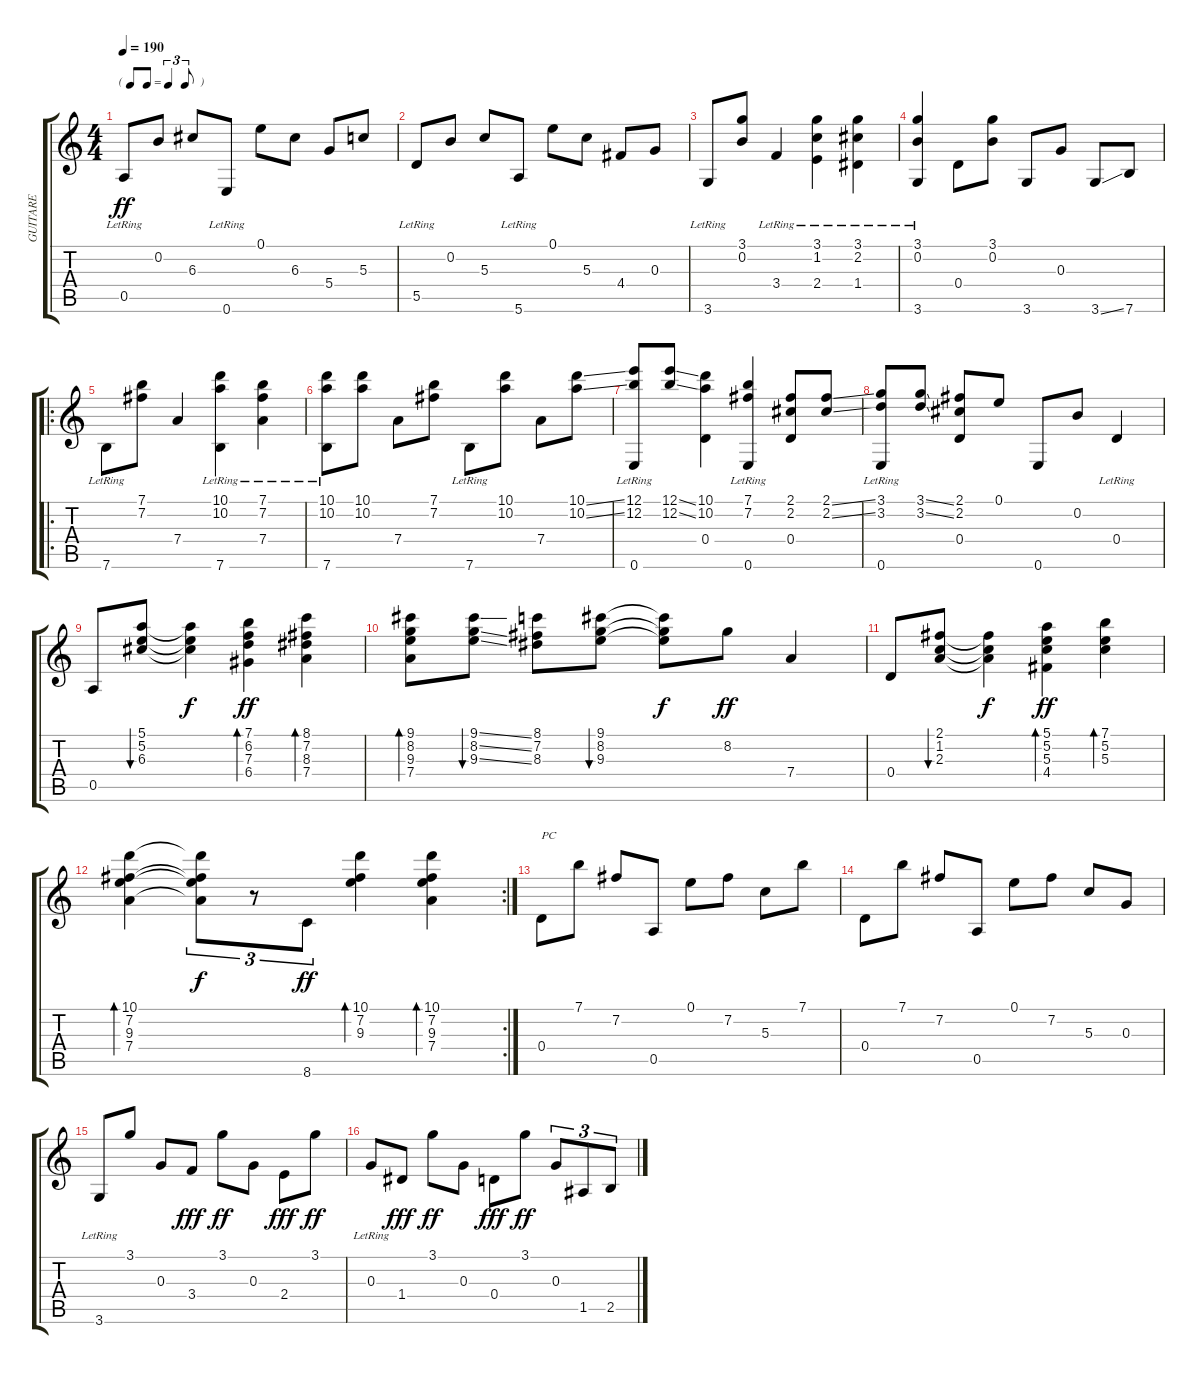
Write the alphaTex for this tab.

\track ("GUITARE" "GUITARE") {instrument acousticguitarsteel}
\staff {score tabs}
\tuning (E4 B3 G3 D3 A2 E2) {hide}
\ts (4 4)
\tf triplet8th
\tempo 190
\clef g2
\ks c
0.5{lr}.8{dy ff} 0.2.8 6.3.8 0.6{lr}.8 0.1.8 6.3.8 5.4.8 5.3.8 |
5.5{lr}.8 0.2.8 5.3.8 5.6{lr}.8 0.1.8 5.3.8 4.4.8 0.3.8 |
3.6{lr}.8 (3.1 0.2).8 3.4{lr}.4 (3.1 1.2 2.4{lr}).4 (3.1 2.2 1.4{lr}).4 |
(3.1 0.2 3.6{lr}).4 0.4.8 (3.1 0.2).8 3.6.8 0.3.8 3.6{ss}.8 7.6.8 |
\ro
7.6{lr}.8 (7.1 7.2).8 7.4.4 (10.1 10.2{lr} 7.6{lr}).4 (7.1 7.2{lr} 7.4{lr}).4 |
(10.1 10.2 7.6{lr}).8 (10.1 10.2).8 7.4.8 (7.1 7.2).8 7.6{lr}.8 (10.1 10.2).8 7.4.8 (10.1{ss} 10.2{ss}).8 |
(12.1 12.2 0.6{lr}).8 (12.1{ss} 12.2{ss}).8 (10.1 10.2 0.4).4 (7.1 7.2 0.6{lr}).4 (2.1 2.2 0.4).8 (2.1{ss} 2.2{ss}).8 |
(3.1 3.2 0.6{lr}).8 (3.1{ss} 3.2{ss}).8 (2.1 2.2 0.4).8 0.1.8 0.6.8 0.2.8 0.4{lr}.4 |
0.5.8 (5.1 5.2 6.3).8{bu 120} (5.1{t} 5.2{t} 6.3{t}).4{dy f} (7.1 6.2 7.3 6.4).4{bd 120 dy ff} (8.1 7.2 8.3 7.4).4{bd 120} |
(9.1 8.2 9.3 7.4).8{bd 120} (9.1{ss} 8.2{ss} 9.3{ss}).8{bu 120} (8.1 7.2 8.3).8 (9.1 8.2 9.3).8{bu 120} (9.1{t} 8.2{t} 9.3{t}).8{dy f} 8.2.8{dy ff} 7.4.4 |
0.4.8 (2.1 1.2 2.3).8{bu 120} (2.1{t} 1.2{t} 2.3{t}).4{dy f} (5.1 5.2 5.3 4.4).4{bd 120 dy ff} (7.1 5.2 5.3).4{bd 120} |
\rc 2
(10.1 7.2 9.3 7.4).4{bd 120} (10.1{t} 7.2{t} 9.3{t} 7.4{t}).8{tu (3 2) dy f} r.8{tu (3 2)} 8.6.8{tu (3 2) dy ff} (10.1 7.2 9.3).4{bd 120} (10.1 7.2 9.3 7.4).4{bd 120} |
0.4.8{txt "PC"} 7.1.8 7.2.8 0.5.8 0.1.8 7.2.8 5.3.8 7.1.8 |
0.4.8 7.1.8 7.2.8 0.5.8 0.1.8 7.2.8 5.3.8 0.3.8 |
3.6{lr}.8 3.1.8 0.3.8 3.4.8{dy fff} 3.1.8{dy ff} 0.3.8 2.4.8{dy fff} 3.1.8{dy ff} |
0.3{lr}.8 1.4.8{dy fff} 3.1.8{dy ff} 0.3.8 0.4.8{dy fff} 3.1.8{dy ff} 0.3.8{tu (3 2)} 1.5.8{tu (3 2)} 2.5.8{tu (3 2)}
